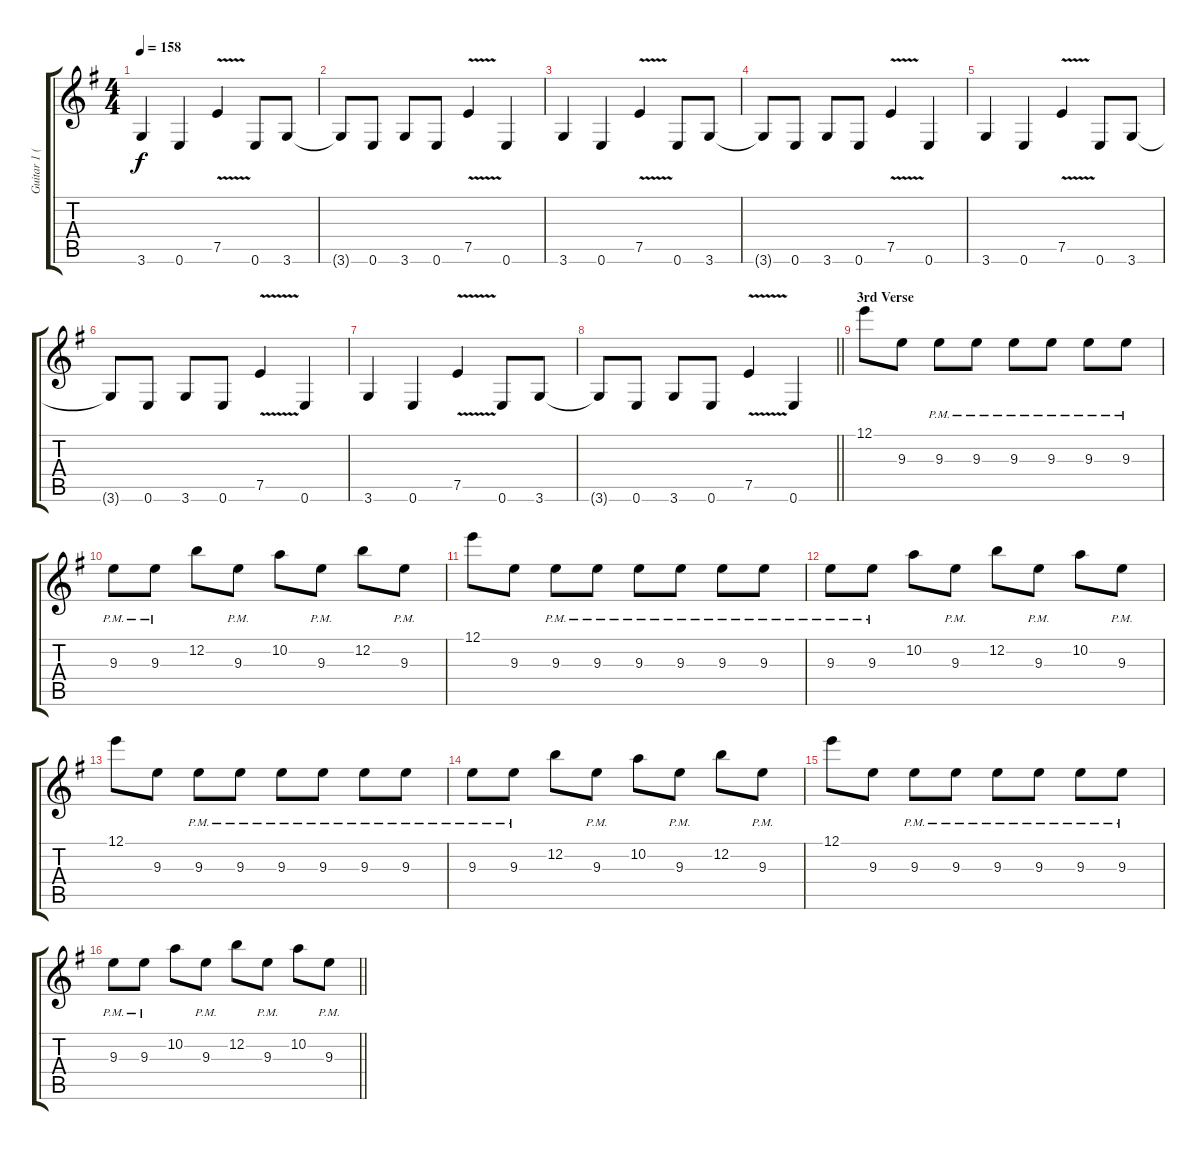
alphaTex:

\track ("Guitar 1 (Karl)" "Guitar 1 (") {instrument overdrivenguitar}
\staff {score tabs}
\tuning (E4 B3 G3 D3 A2 E2) {hide}
\ts (4 4)
\tempo 158
\clef g2
\ks g
3.6.4{dy f} 0.6.4 7.5{v}.4 0.6.8 3.6.8 |
3.6{t}.8 0.6.8 3.6.8 0.6.8 7.5{v}.4 0.6.4 |
3.6.4 0.6.4 7.5{v}.4 0.6.8 3.6.8 |
3.6{t}.8 0.6.8 3.6.8 0.6.8 7.5{v}.4 0.6.4 |
3.6.4 0.6.4 7.5{v}.4 0.6.8 3.6.8 |
3.6{t}.8 0.6.8 3.6.8 0.6.8 7.5{v}.4 0.6.4 |
3.6.4 0.6.4 7.5{v}.4 0.6.8 3.6.8 |
\barLineRight lightlight
3.6{t}.8 0.6.8 3.6.8 0.6.8 7.5{v}.4 0.6.4 |
\section ("" "3rd Verse")
12.1.8 9.3.8 9.3{pm}.8 9.3{pm}.8 9.3{pm}.8 9.3{pm}.8 9.3{pm}.8 9.3{pm}.8 |
9.3{pm}.8 9.3{pm}.8 12.2.8 9.3{pm}.8 10.2.8 9.3{pm}.8 12.2.8 9.3{pm}.8 |
12.1.8 9.3.8 9.3{pm}.8 9.3{pm}.8 9.3{pm}.8 9.3{pm}.8 9.3{pm}.8 9.3{pm}.8 |
9.3{pm}.8 9.3{pm}.8 10.2.8 9.3{pm}.8 12.2.8 9.3{pm}.8 10.2.8 9.3{pm}.8 |
12.1.8 9.3.8 9.3{pm}.8 9.3{pm}.8 9.3{pm}.8 9.3{pm}.8 9.3{pm}.8 9.3{pm}.8 |
9.3{pm}.8 9.3{pm}.8 12.2.8 9.3{pm}.8 10.2.8 9.3{pm}.8 12.2.8 9.3{pm}.8 |
12.1.8 9.3.8 9.3{pm}.8 9.3{pm}.8 9.3{pm}.8 9.3{pm}.8 9.3{pm}.8 9.3{pm}.8 |
\barLineRight lightlight
9.3{pm}.8 9.3{pm}.8 10.2.8 9.3{pm}.8 12.2.8 9.3{pm}.8 10.2.8 9.3{pm}.8
